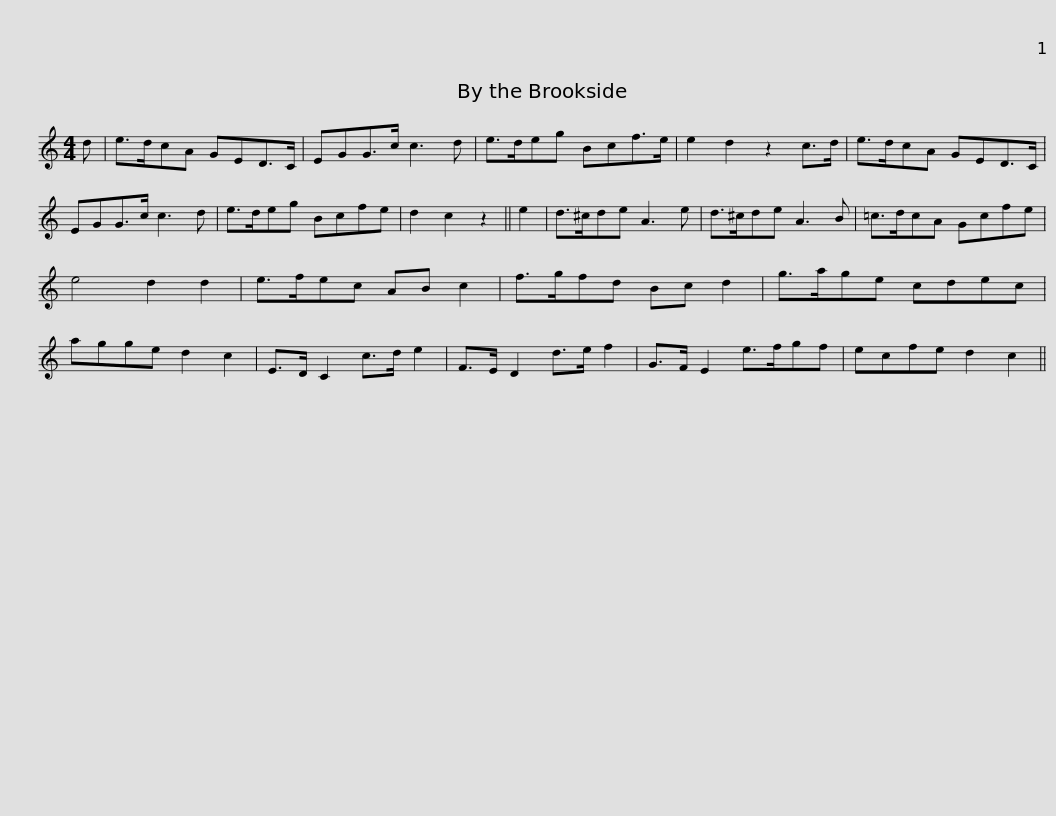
X:1
L:1/8
M:4/4
I:linebreak $
K:C
V:1 treble
V:1
 d | e>dcA GED>C | EGG>c c3 d | e>deg Bcf>e | e2 d2 z2 c>d | %5
 e>dcA GED>C |$ EGG>c c3 d | e>deg Bcfe | d2 c2 z2 || e2 | %10
 d>^cde A3 e | d>^cde A3 B | =c>dcA Gcfe |$ e4 d2 d2 | e>fec AB c2 | %15
 f>gfd Bc d2 | g>age cdec | agge d2 c2 | E>D C2 c>d e2 |$ F>E D2 d>e f2 | %20
 G>F E2 e>fgf | ecfe d2 c2 || %22
